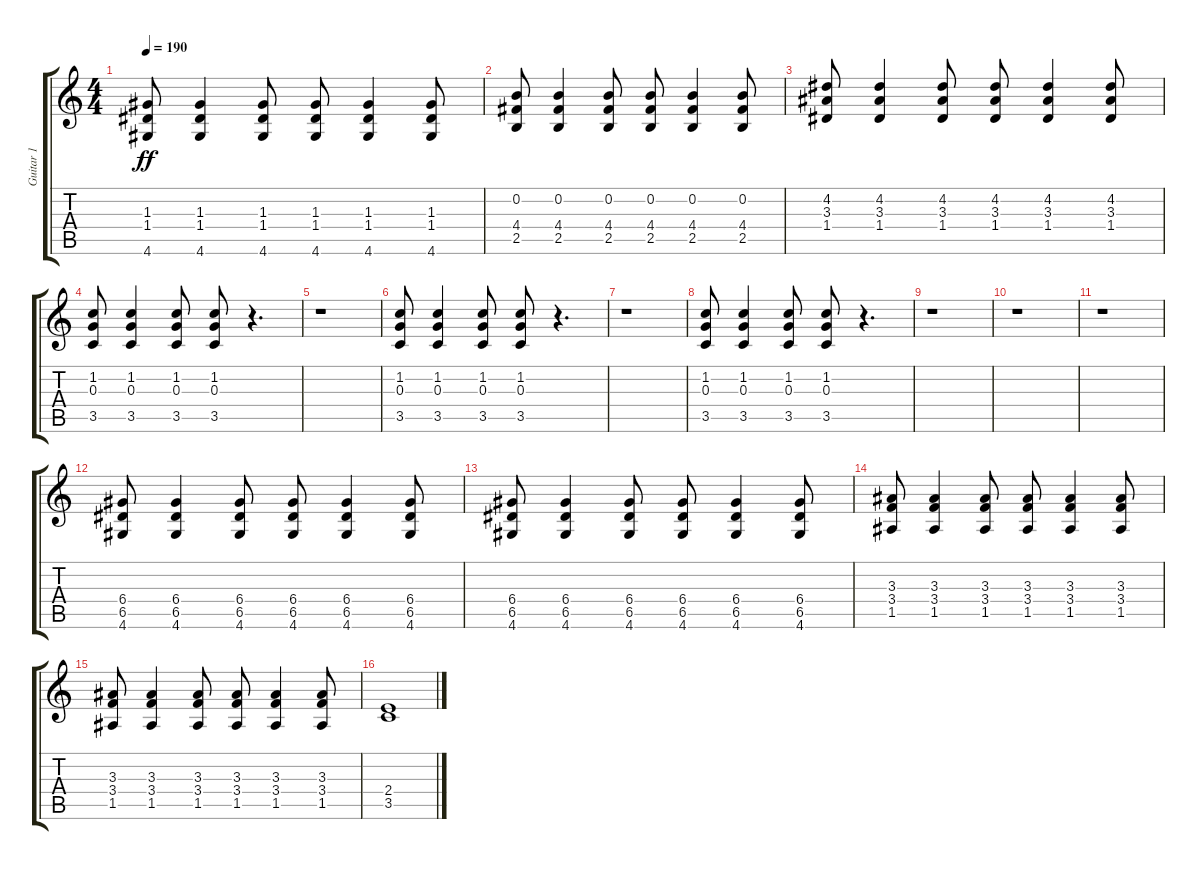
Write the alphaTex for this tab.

\track ("Guitar 1" "Guitar 1") {instrument electricguitarclean}
\staff {score tabs}
\tuning (E4 B3 G3 D3 A2 E2) {hide}
\ts (4 4)
\tempo 190
\clef g2
\ks c
(1.3 1.4 4.6).8{dy ff} (1.3 1.4 4.6).4 (1.3 1.4 4.6).8 (1.3 1.4 4.6).8 (1.3 1.4 4.6).4 (1.3 1.4 4.6).8 |
(0.2 4.4 2.5).8 (0.2 4.4 2.5).4 (0.2 4.4 2.5).8 (0.2 4.4 2.5).8 (0.2 4.4 2.5).4 (0.2 4.4 2.5).8 |
(4.2 3.3 1.4).8 (4.2 3.3 1.4).4 (4.2 3.3 1.4).8 (4.2 3.3 1.4).8 (4.2 3.3 1.4).4 (4.2 3.3 1.4).8 |
(1.2 0.3 3.5).8 (1.2 0.3 3.5).4 (1.2 0.3 3.5).8 (1.2 0.3 3.5).8 r.4{d} |
r.1 |
(1.2 0.3 3.5).8 (1.2 0.3 3.5).4 (1.2 0.3 3.5).8 (1.2 0.3 3.5).8 r.4{d} |
r.1 |
(1.2 0.3 3.5).8 (1.2 0.3 3.5).4 (1.2 0.3 3.5).8 (1.2 0.3 3.5).8 r.4{d} |
r.1 |
r.1 |
r.1 |
(6.4 6.5 4.6).8 (6.4 6.5 4.6).4 (6.4 6.5 4.6).8 (6.4 6.5 4.6).8 (6.4 6.5 4.6).4 (6.4 6.5 4.6).8 |
(6.4 6.5 4.6).8 (6.4 6.5 4.6).4 (6.4 6.5 4.6).8 (6.4 6.5 4.6).8 (6.4 6.5 4.6).4 (6.4 6.5 4.6).8 |
(3.3 3.4 1.5).8 (3.3 3.4 1.5).4 (3.3 3.4 1.5).8 (3.3 3.4 1.5).8 (3.3 3.4 1.5).4 (3.3 3.4 1.5).8 |
(3.3 3.4 1.5).8 (3.3 3.4 1.5).4 (3.3 3.4 1.5).8 (3.3 3.4 1.5).8 (3.3 3.4 1.5).4 (3.3 3.4 1.5).8 |
(2.4 3.5).1
